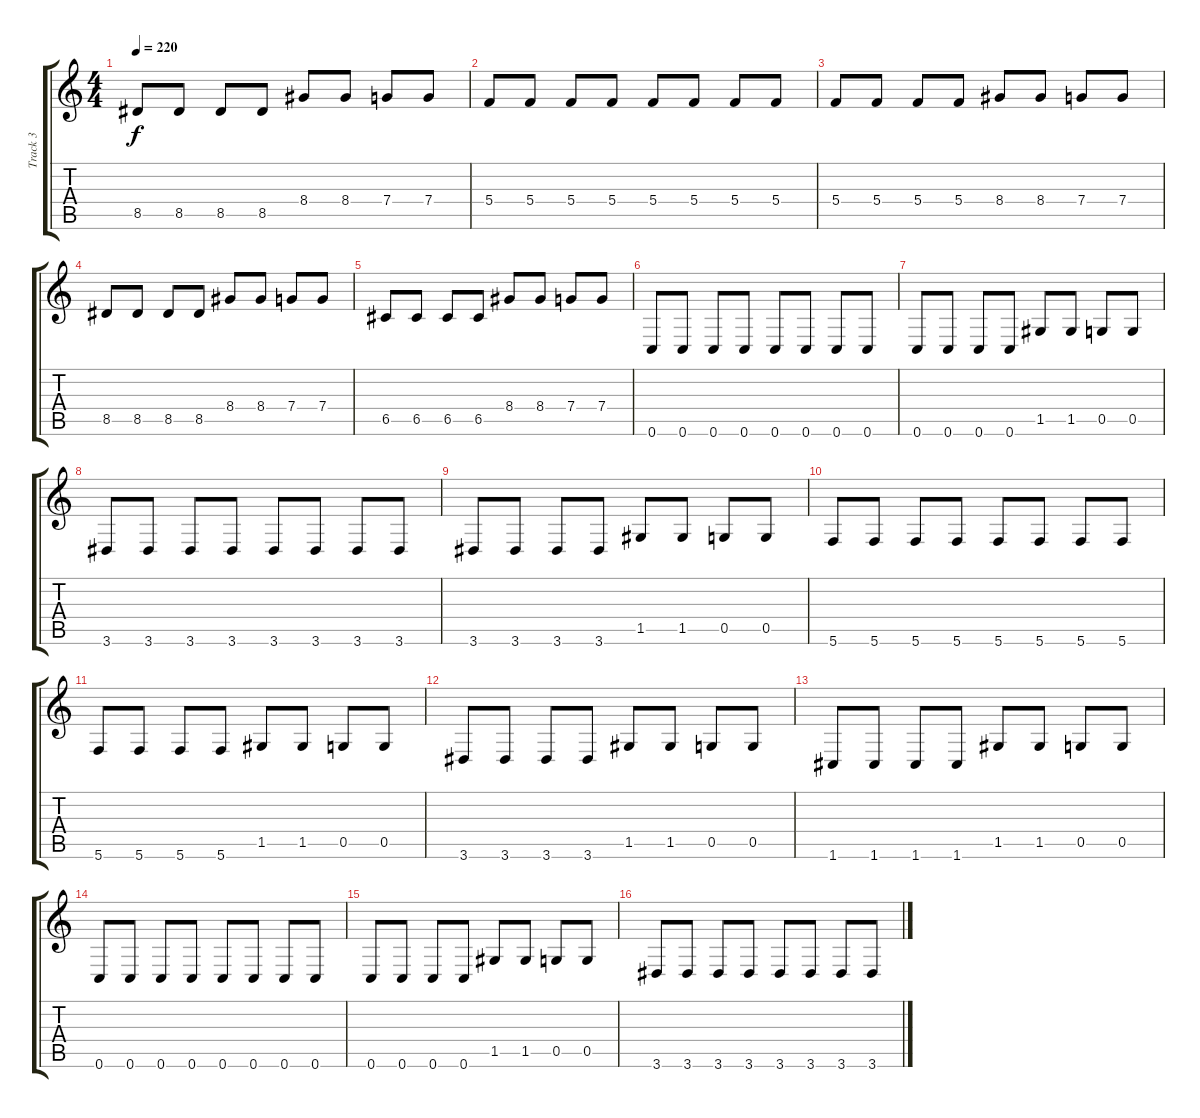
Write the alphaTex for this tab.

\track ("Track 3" "Track 3") {instrument distortionguitar}
\staff {score tabs}
\tuning (D4 A3 F3 C3 G2 C2) {hide}
\ts (4 4)
\tempo 220
\clef g2
\ks c
8.5.8{dy f} 8.5.8 8.5.8 8.5.8 8.4.8 8.4.8 7.4.8 7.4.8 |
5.4.8 5.4.8 5.4.8 5.4.8 5.4.8 5.4.8 5.4.8 5.4.8 |
5.4.8 5.4.8 5.4.8 5.4.8 8.4.8 8.4.8 7.4.8 7.4.8 |
8.5.8 8.5.8 8.5.8 8.5.8 8.4.8 8.4.8 7.4.8 7.4.8 |
6.5.8 6.5.8 6.5.8 6.5.8 8.4.8 8.4.8 7.4.8 7.4.8 |
0.6.8 0.6.8 0.6.8 0.6.8 0.6.8 0.6.8 0.6.8 0.6.8 |
0.6.8 0.6.8 0.6.8 0.6.8 1.5.8 1.5.8 0.5.8 0.5.8 |
3.6.8 3.6.8 3.6.8 3.6.8 3.6.8 3.6.8 3.6.8 3.6.8 |
3.6.8 3.6.8 3.6.8 3.6.8 1.5.8 1.5.8 0.5.8 0.5.8 |
5.6.8 5.6.8 5.6.8 5.6.8 5.6.8 5.6.8 5.6.8 5.6.8 |
5.6.8 5.6.8 5.6.8 5.6.8 1.5.8 1.5.8 0.5.8 0.5.8 |
3.6.8 3.6.8 3.6.8 3.6.8 1.5.8 1.5.8 0.5.8 0.5.8 |
1.6.8 1.6.8 1.6.8 1.6.8 1.5.8 1.5.8 0.5.8 0.5.8 |
0.6.8 0.6.8 0.6.8 0.6.8 0.6.8 0.6.8 0.6.8 0.6.8 |
0.6.8 0.6.8 0.6.8 0.6.8 1.5.8 1.5.8 0.5.8 0.5.8 |
3.6.8 3.6.8 3.6.8 3.6.8 3.6.8 3.6.8 3.6.8 3.6.8
